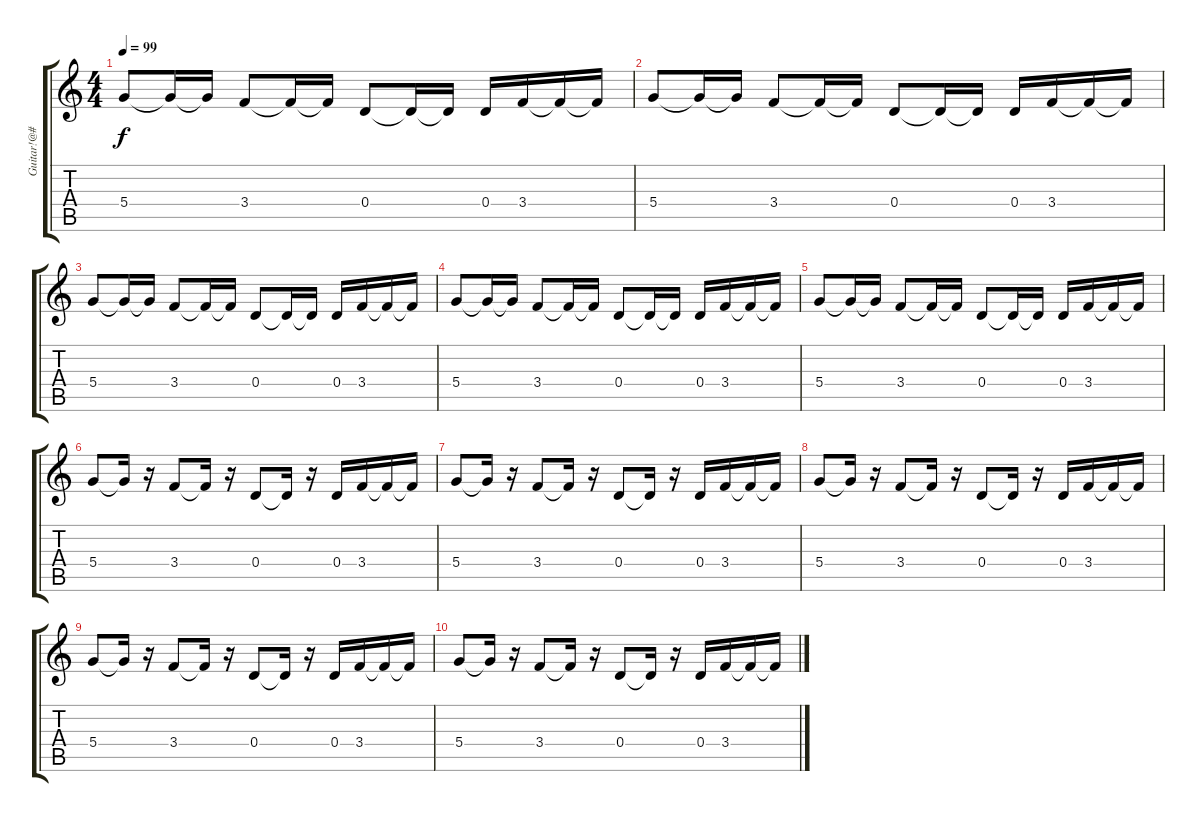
\track ("Guitar!@#" "Guitar!@#") {instrument distortionguitar}
\staff {score tabs}
\tuning (E4 B3 G3 D3 A2 E2) {hide}
\ts (4 4)
\tempo 99
\clef g2
\ks c
5.4.8{dy f volume 12 balance 14 instrument electricguitarmuted} 5.4{t}.16 5.4{t}.16 3.4.8 3.4{t}.16 3.4{t}.16 0.4.8 0.4{t}.16 0.4{t}.16 0.4.16 3.4.16 3.4{t}.16 3.4{t}.16 |
5.4.8{volume 12 balance 14 instrument electricguitarmuted} 5.4{t}.16 5.4{t}.16 3.4.8 3.4{t}.16 3.4{t}.16 0.4.8 0.4{t}.16 0.4{t}.16 0.4.16 3.4.16 3.4{t}.16 3.4{t}.16 |
5.4.8{volume 12 balance 14 instrument electricguitarmuted} 5.4{t}.16 5.4{t}.16 3.4.8 3.4{t}.16 3.4{t}.16 0.4.8 0.4{t}.16 0.4{t}.16 0.4.16 3.4.16 3.4{t}.16 3.4{t}.16 |
5.4.8{volume 12 balance 14 instrument electricguitarmuted} 5.4{t}.16 5.4{t}.16 3.4.8 3.4{t}.16 3.4{t}.16 0.4.8 0.4{t}.16 0.4{t}.16 0.4.16 3.4.16 3.4{t}.16 3.4{t}.16 |
5.4.8{volume 12 balance 14 instrument electricguitarmuted} 5.4{t}.16 5.4{t}.16 3.4.8 3.4{t}.16 3.4{t}.16 0.4.8 0.4{t}.16 0.4{t}.16 0.4.16 3.4.16 3.4{t}.16 3.4{t}.16 |
5.4.8{volume 14 balance 16 instrument electricguitarmuted} 5.4{t}.16 r.16 3.4.8 3.4{t}.16 r.16 0.4.8 0.4{t}.16 r.16 0.4.16 3.4.16 3.4{t}.16 3.4{t}.16 |
5.4.8{volume 14 balance 0 instrument electricguitarmuted} 5.4{t}.16 r.16 3.4.8 3.4{t}.16 r.16 0.4.8 0.4{t}.16 r.16 0.4.16 3.4.16 3.4{t}.16 3.4{t}.16 |
5.4.8{volume 14 balance 8 instrument electricguitarmuted} 5.4{t}.16 r.16 3.4.8 3.4{t}.16 r.16 0.4.8 0.4{t}.16 r.16 0.4.16 3.4.16 3.4{t}.16 3.4{t}.16 |
5.4.8{volume 16 balance 8 instrument electricguitarmuted} 5.4{t}.16 r.16 3.4.8 3.4{t}.16 r.16 0.4.8 0.4{t}.16 r.16 0.4.16 3.4.16 3.4{t}.16 3.4{t}.16 |
5.4.8{volume 16 balance 8 instrument electricguitarmuted} 5.4{t}.16 r.16 3.4.8 3.4{t}.16 r.16 0.4.8 0.4{t}.16 r.16 0.4.16 3.4.16 3.4{t}.16 3.4{t}.16
